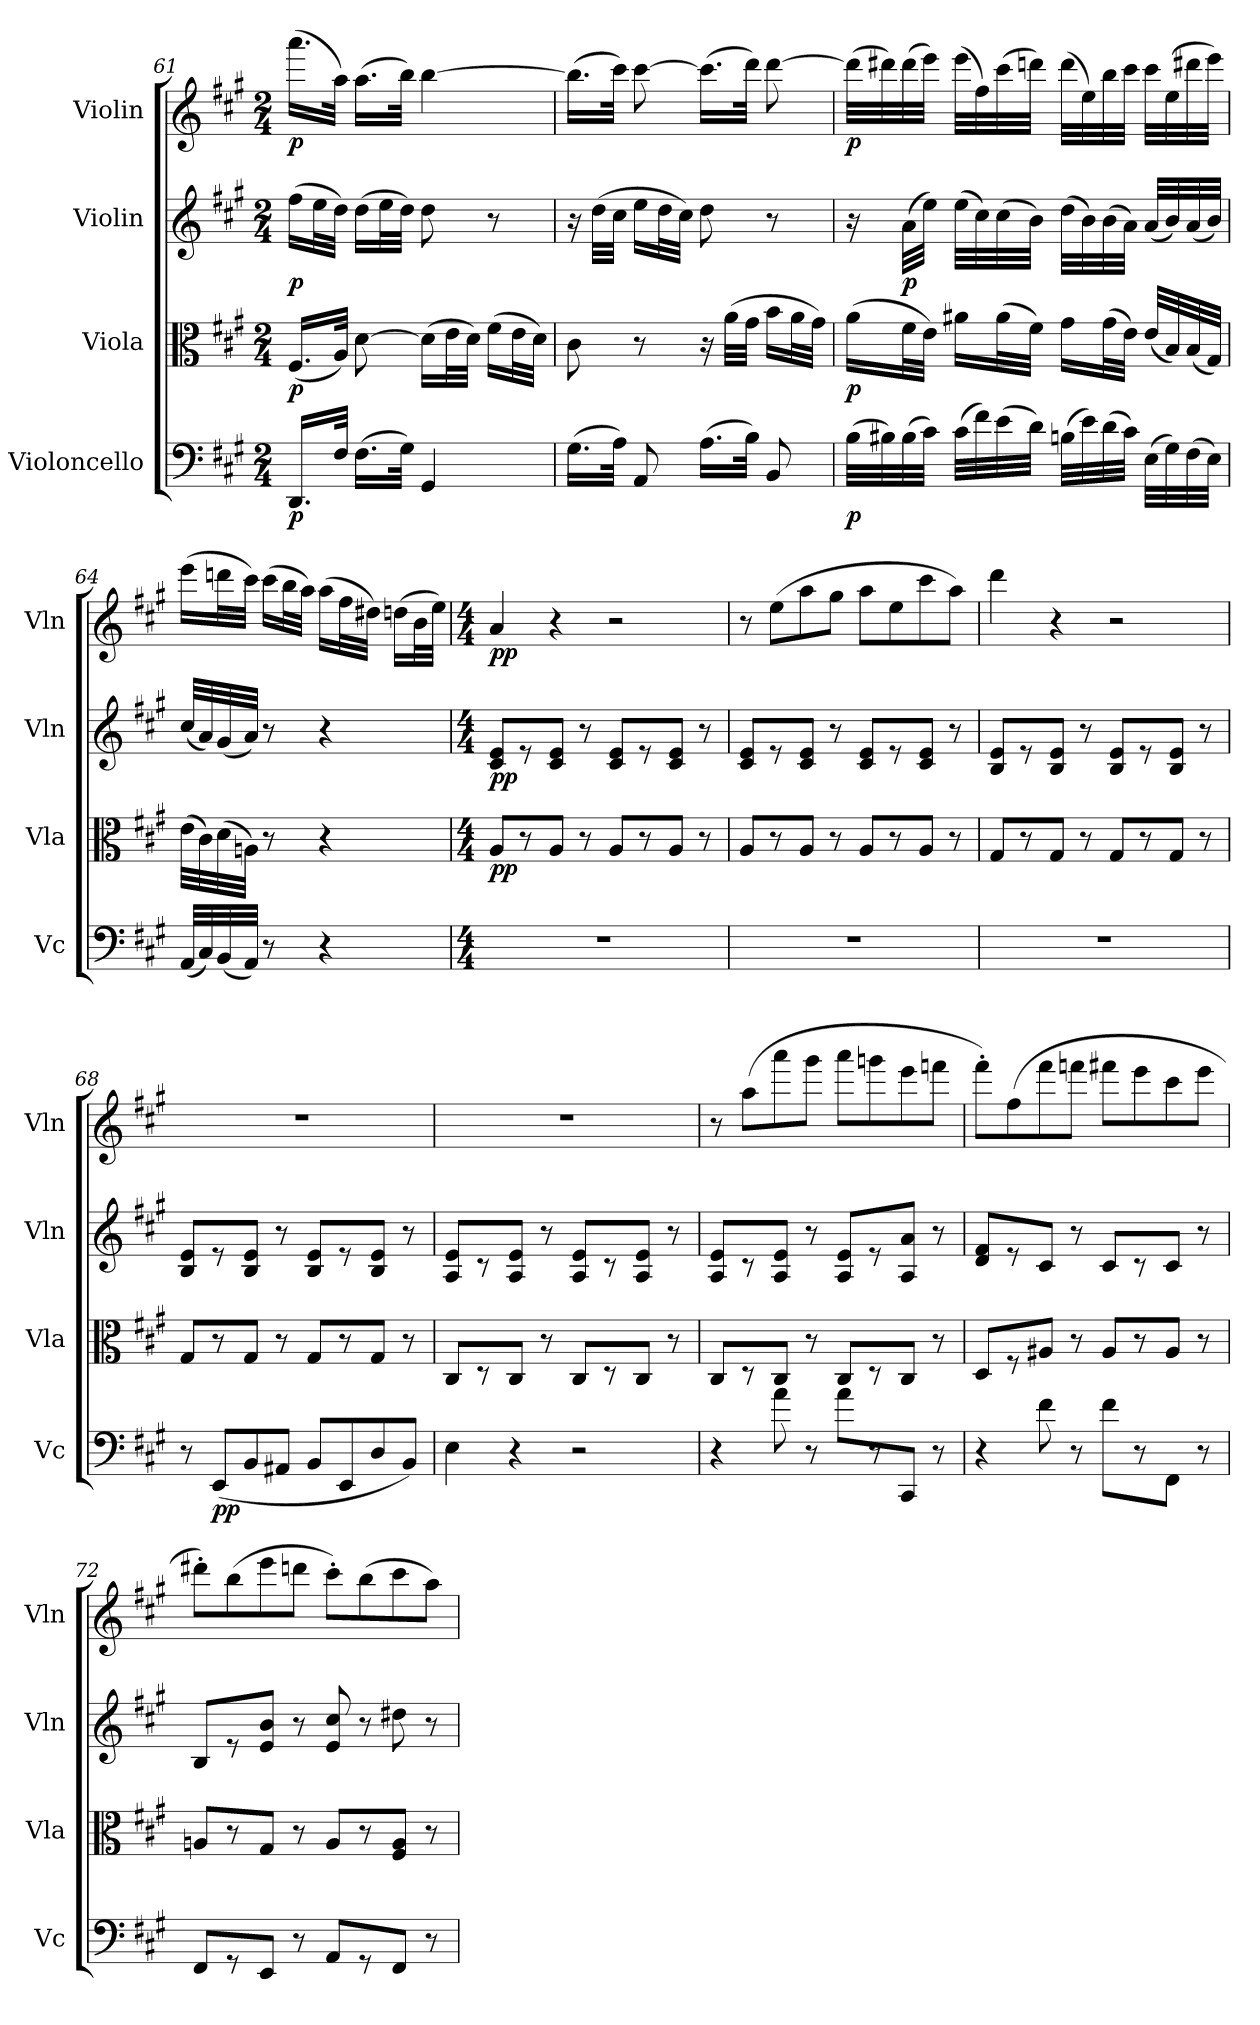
**kern	**dynam	**kern	**dynam	**kern	**dynam	**kern	**dynam
*part4	*part4	*part3	*part3	*part2	*part2	*part1	*part1
*staff4	*staff4	*staff3	*staff3	*staff2	*staff2	*staff1	*staff1
*I"Violoncello	*	*I"Viola	*	*I"Violin	*	*I"Violin	*
*I'Vc	*	*I'Vla	*	*I'Vln	*	*I'Vln	*
*clefF4	*	*clefC3	*	*clefG2	*	*clefG2	*
*k[f#c#g#]	*	*k[f#c#g#]	*	*k[f#c#g#]	*	*k[f#c#g#]	*
*M2/4	*	*M2/4	*	*M2/4	*	*M2/4	*
=61	=61	=61	=61	=61	=61	=61	=61
16.DD/LL	p	(16.F#/LL	p	(16ff#\LL	p	(16.aaa\LL	p
.	.	.	.	32ee\L	.	.	.
32F#/JJk	.	32A/JJk)	.	32dd\JJJ)	.	32aa\JJk)	.
(16.F#\LL	.	[8d\	.	(16dd\LL	.	(16.aa\LL	.
.	.	.	.	32ee\L	.	.	.
32G#\JJk)	.	.	.	32dd\JJJ)	.	32bb\JJk)	.
4GG#/	.	(16d\LL]	.	8dd\	.	[4bb\	.
.	.	32e\L	.	.	.	.	.
.	.	32d\JJJ)	.	.	.	.	.
.	.	(16f#\LL	.	8r	.	.	.
.	.	32e\L	.	.	.	.	.
.	.	32d\JJJ)	.	.	.	.	.
=62	=62	=62	=62	=62	=62	=62	=62
(16.G#\LL	.	8c#\	.	16r	.	(16.bb\LL]	.
.	.	.	.	(32dd\LLL	.	.	.
32A\JJk)	.	.	.	32cc#\JJJ	.	32ccc#\JJk)	.
8AA/	.	8r	.	16ee\LL	.	[8ccc#\	.
.	.	.	.	32dd\L	.	.	.
.	.	.	.	32cc#\JJJ)	.	.	.
(16.A\LL	.	16r	.	8dd\	.	(16.ccc#\LL]	.
.	.	(32a\LLL	.	.	.	.	.
32B\JJk)	.	32g#\JJJ	.	.	.	32ddd\JJk)	.
8BB/	.	16b\LL	.	8r	.	[8ddd\	.
.	.	32a\L	.	.	.	.	.
.	.	32g#\JJJ)	.	.	.	.	.
=63	=63	=63	=63	=63	=63	=63	=63
(32B\LLL	p	(16a\LL	p	16r	.	(32ddd\LLL]	p
32B#X\)	.	.	.	.	.	32ddd#X\)	.
(32B#\	.	32f#\L	.	(32a\LLL	p	(32ddd#\	.
32c#\JJJ)	.	32e\JJJ)	.	32ee\JJJ)	.	32eee\JJJ)	.
(32c#\LLL	.	16a#X\LL	.	(32ee\LLL	.	(32eee\LLL	.
32f#\)	.	.	.	32cc#\)	.	32ff#\)	.
(32e\	.	(32a#\L	.	(32cc#\	.	(32ccc#\	.
32d\JJJ)	.	32f#\JJJ)	.	32b\JJJ)	.	32dddn\JJJ)	.
(32Bn\LLL	.	16g#\LL	.	(32dd\LLL	.	(32ddd\LLL	.
32e\)	.	.	.	32b\)	.	32ee\)	.
(32d\	.	(32g#\L	.	(32b\	.	32bb\	.
32c#\JJJ)	.	32e\JJJ)	.	32a\JJJ)	.	32ccc#\JJJ	.
(32E\LLL	.	(32e/LLL	.	(32a/LLL	.	32ccc#\LLL	.
32G#\)	.	32B/)	.	32b/)	.	(32ee\	.
(32F#\	.	(32B/	.	(32a/	.	32ddd#X\	.
32E\JJJ)	.	32G#/JJJ)	.	32b/JJJ)	.	32eee\JJJ)	.
=64	=64	=64	=64	=64	=64	=64	=64
(32AA/LLL	.	(32e\LLL	.	(32cc#/LLL	.	(16eee\LL	.
32C#/)	.	32c#\)	.	32a/)	.	.	.
(32BB/	.	(32d\	.	(32g#/	.	32dddn\L	.
32AA/JJJ)	.	32An\JJJ)	.	32a/JJJ)	.	32ccc#\JJJ)	.
8r	.	8r	.	8r	.	(16ccc#\LL	.
.	.	.	.	.	.	32bb\L	.
.	.	.	.	.	.	32aa\JJJ)	.
4r	.	4r	.	4r	.	(16aa\LL	.
.	.	.	.	.	.	32ff#\L	.
.	.	.	.	.	.	32dd#X\JJJ)	.
.	.	.	.	.	.	(16ddn\LL	.
.	.	.	.	.	.	32b\L	.
.	.	.	.	.	.	32ee\JJJ)	.
=65	=65	=65	=65	=65	=65	=65	=65
*M4/4	*	*M4/4	*	*M4/4	*	*M4/4	*
*	*	*	*	*	*	*MM88	*
1r	.	8A/L	pp	8c#/ 8e/L	pp	4a/	pp
.	.	8r	.	8r	.	.	.
.	.	8A/J	.	8c#/ 8e/J	.	4r	.
.	.	8r	.	8r	.	.	.
.	.	8A/L	.	8c#/ 8e/L	.	2r	.
.	.	8r	.	8r	.	.	.
.	.	8A/J	.	8c#/ 8e/J	.	.	.
.	.	8r	.	8r	.	.	.
=66	=66	=66	=66	=66	=66	=66	=66
1r	.	8A/L	.	8c#/ 8e/L	.	8r	.
.	.	8r	.	8r	.	(8ee\L	.
.	.	8A/J	.	8c#/ 8e/J	.	8aa\	.
.	.	8r	.	8r	.	8gg#\J	.
.	.	8A/L	.	8c#/ 8e/L	.	8aa\L	.
.	.	8r	.	8r	.	8ee\	.
.	.	8A/J	.	8c#/ 8e/J	.	8ccc#\	.
.	.	8r	.	8r	.	8aa\J)	.
=67	=67	=67	=67	=67	=67	=67	=67
1r	.	8G#/L	.	8B/ 8e/L	.	4ddd\	.
.	.	8r	.	8r	.	.	.
.	.	8G#/J	.	8B/ 8e/J	.	4r	.
.	.	8r	.	8r	.	.	.
.	.	8G#/L	.	8B/ 8e/L	.	2r	.
.	.	8r	.	8r	.	.	.
.	.	8G#/J	.	8B/ 8e/J	.	.	.
.	.	8r	.	8r	.	.	.
=68	=68	=68	=68	=68	=68	=68	=68
8r	.	8G#/L	.	8B/ 8e/L	.	1r	.
(8EE/L	pp	8r	.	8r	.	.	.
8BB/	.	8G#/J	.	8B/ 8e/J	.	.	.
8AA#X/J	.	8r	.	8r	.	.	.
8BB/L	.	8G#/L	.	8B/ 8e/L	.	.	.
8EE/	.	8r	.	8r	.	.	.
8D/	.	8G#/J	.	8B/ 8e/J	.	.	.
8BB/J)	.	8r	.	8r	.	.	.
=69	=69	=69	=69	=69	=69	=69	=69
4E\	.	8C#/L	.	8A/ 8e/L	.	1r	.
.	.	8r	.	8r	.	.	.
4r	.	8C#/J	.	8A/ 8e/J	.	.	.
.	.	8r	.	8r	.	.	.
2r	.	8C#/L	.	8A/ 8e/L	.	.	.
.	.	8r	.	8r	.	.	.
.	.	8C#/J	.	8A/ 8e/J	.	.	.
.	.	8r	.	8r	.	.	.
=70	=70	=70	=70	=70	=70	=70	=70
4r	.	8C#/L	.	8A/ 8e/L	.	8r	.
.	.	8r	.	8r	.	(8aa\L	.
8a\	.	8C#/J	.	8A/ 8e/J	.	8aaa\	.
8r	.	8r	.	8r	.	8ggg#\J	.
8a\L	.	8C#/L	.	8A/ 8e/L	.	8aaa\L	.
8r	.	8r	.	8r	.	8gggn\	.
8CC#/J	.	8C#/J	.	8A/ 8a/J	.	8eee\	.
8r	.	8r	.	8r	.	8fffn\J	.
=71	=71	=71	=71	=71	=71	=71	=71
4r	.	8D/L	.	8d/ 8f#/L	.	8fff#'\L)	.
.	.	8r	.	8r	.	(8ff#\	.
8f#\	.	8A#X/J	.	8c#/J	.	8fff#\	.
8r	.	8r	.	8r	.	8fffn\J	.
8f#\L	.	8A#/L	.	8c#/L	.	8fff#X\L	.
8r	.	8r	.	8r	.	8eee\	.
8FF#\J	.	8A#/J	.	8c#/J	.	8ccc#\	.
8r	.	8r	.	8r	.	8eee\J	.
=72	=72	=72	=72	=72	=72	=72	=72
8FF#/L	.	8An/L	.	8B/L	.	8ddd#X'\L)	.
8r	.	8r	.	8r	.	(8bb\	.
8EE/J	.	8G#/J	.	8e/ 8b/J	.	8eee\	.
8r	.	8r	.	8r	.	8dddn\J	.
8AA/L	.	8A/L	.	8e/ 8cc#/	.	8ccc#'\L)	.
8r	.	8r	.	8r	.	(8bb\	.
8FF#/J	.	8F#/ 8A/J	.	8dd#X\	.	8ccc#\	.
8r	.	8r	.	8r	.	8aa\J)	.
=	=	=	=	=	=	=	=
*-	*-	*-	*-	*-	*-	*-	*-
